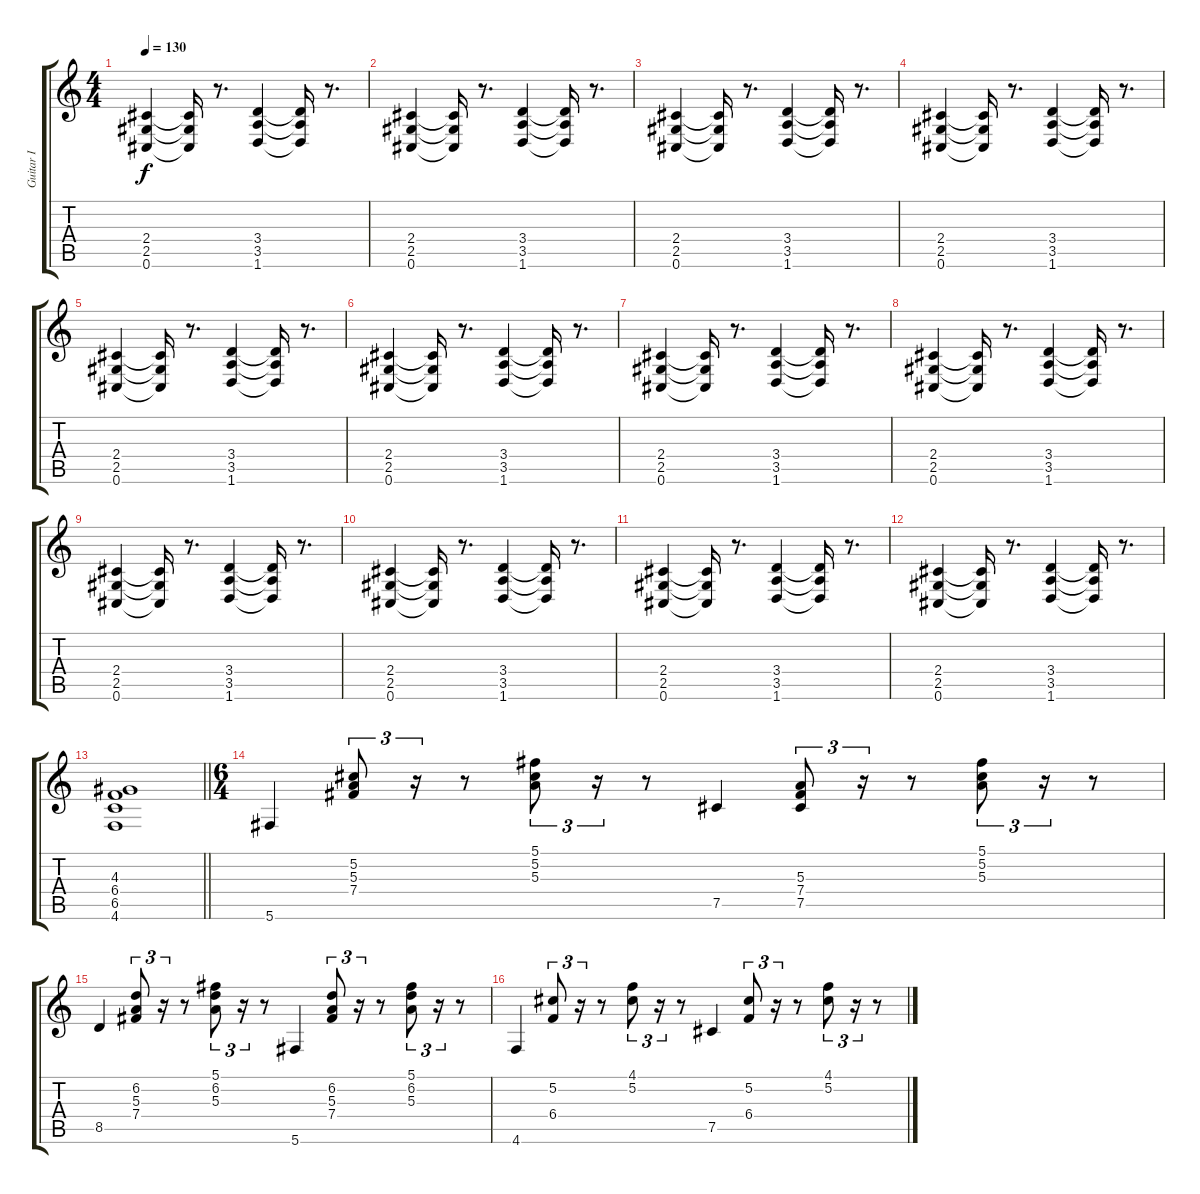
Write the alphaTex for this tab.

\track ("Guitar I" "Guitar I") {instrument distortionguitar}
\staff {score tabs}
\tuning (Db4 Ab3 E3 B2 Gb2 Db2) {hide}
\ts (4 4)
\tempo 130
\clef g2
\ks c
(2.4 2.5 0.6).4{dy f} (2.4{t} 2.5{t} 0.6{t}).16 r.8{d} (3.4 3.5 1.6).4 (3.4{t} 3.5{t} 1.6{t}).16 r.8{d} |
(2.4 2.5 0.6).4 (2.4{t} 2.5{t} 0.6{t}).16 r.8{d} (3.4 3.5 1.6).4 (3.4{t} 3.5{t} 1.6{t}).16 r.8{d} |
(2.4 2.5 0.6).4 (2.4{t} 2.5{t} 0.6{t}).16 r.8{d} (3.4 3.5 1.6).4 (3.4{t} 3.5{t} 1.6{t}).16 r.8{d} |
(2.4 2.5 0.6).4 (2.4{t} 2.5{t} 0.6{t}).16 r.8{d} (3.4 3.5 1.6).4 (3.4{t} 3.5{t} 1.6{t}).16 r.8{d} |
(2.4 2.5 0.6).4 (2.4{t} 2.5{t} 0.6{t}).16 r.8{d} (3.4 3.5 1.6).4 (3.4{t} 3.5{t} 1.6{t}).16 r.8{d} |
(2.4 2.5 0.6).4 (2.4{t} 2.5{t} 0.6{t}).16 r.8{d} (3.4 3.5 1.6).4 (3.4{t} 3.5{t} 1.6{t}).16 r.8{d} |
(2.4 2.5 0.6).4 (2.4{t} 2.5{t} 0.6{t}).16 r.8{d} (3.4 3.5 1.6).4 (3.4{t} 3.5{t} 1.6{t}).16 r.8{d} |
(2.4 2.5 0.6).4 (2.4{t} 2.5{t} 0.6{t}).16 r.8{d} (3.4 3.5 1.6).4 (3.4{t} 3.5{t} 1.6{t}).16 r.8{d} |
(2.4 2.5 0.6).4 (2.4{t} 2.5{t} 0.6{t}).16 r.8{d} (3.4 3.5 1.6).4 (3.4{t} 3.5{t} 1.6{t}).16 r.8{d} |
(2.4 2.5 0.6).4 (2.4{t} 2.5{t} 0.6{t}).16 r.8{d} (3.4 3.5 1.6).4 (3.4{t} 3.5{t} 1.6{t}).16 r.8{d} |
(2.4 2.5 0.6).4 (2.4{t} 2.5{t} 0.6{t}).16 r.8{d} (3.4 3.5 1.6).4 (3.4{t} 3.5{t} 1.6{t}).16 r.8{d} |
(2.4 2.5 0.6).4 (2.4{t} 2.5{t} 0.6{t}).16 r.8{d} (3.4 3.5 1.6).4 (3.4{t} 3.5{t} 1.6{t}).16 r.8{d} |
\barLineRight lightlight
(4.3 6.4 6.5 4.6).1 |
\ts (6 4)
5.6.4{volume 9 instrument electricguitarjazz} (5.2 5.3 7.4).8{tu (3 2)} r.16{tu (3 2)} r.8 (5.1 5.2 5.3).8{tu (3 2)} r.16{tu (3 2)} r.8 7.5.4 (5.3 7.4 7.5).8{tu (3 2)} r.16{tu (3 2)} r.8 (5.1 5.2 5.3).8{tu (3 2)} r.16{tu (3 2)} r.8 |
8.5.4 (6.2 5.3 7.4).8{tu (3 2)} r.16{tu (3 2)} r.8 (5.1 6.2 5.3).8{tu (3 2)} r.16{tu (3 2)} r.8 5.6.4 (6.2 5.3 7.4).8{tu (3 2)} r.16{tu (3 2)} r.8 (5.1 6.2 5.3).8{tu (3 2)} r.16{tu (3 2)} r.8 |
4.6.4 (5.2 6.4).8{tu (3 2)} r.16{tu (3 2)} r.8 (4.1 5.2).8{tu (3 2)} r.16{tu (3 2)} r.8 7.5.4 (5.2 6.4).8{tu (3 2)} r.16{tu (3 2)} r.8 (4.1 5.2).8{tu (3 2)} r.16{tu (3 2)} r.8
